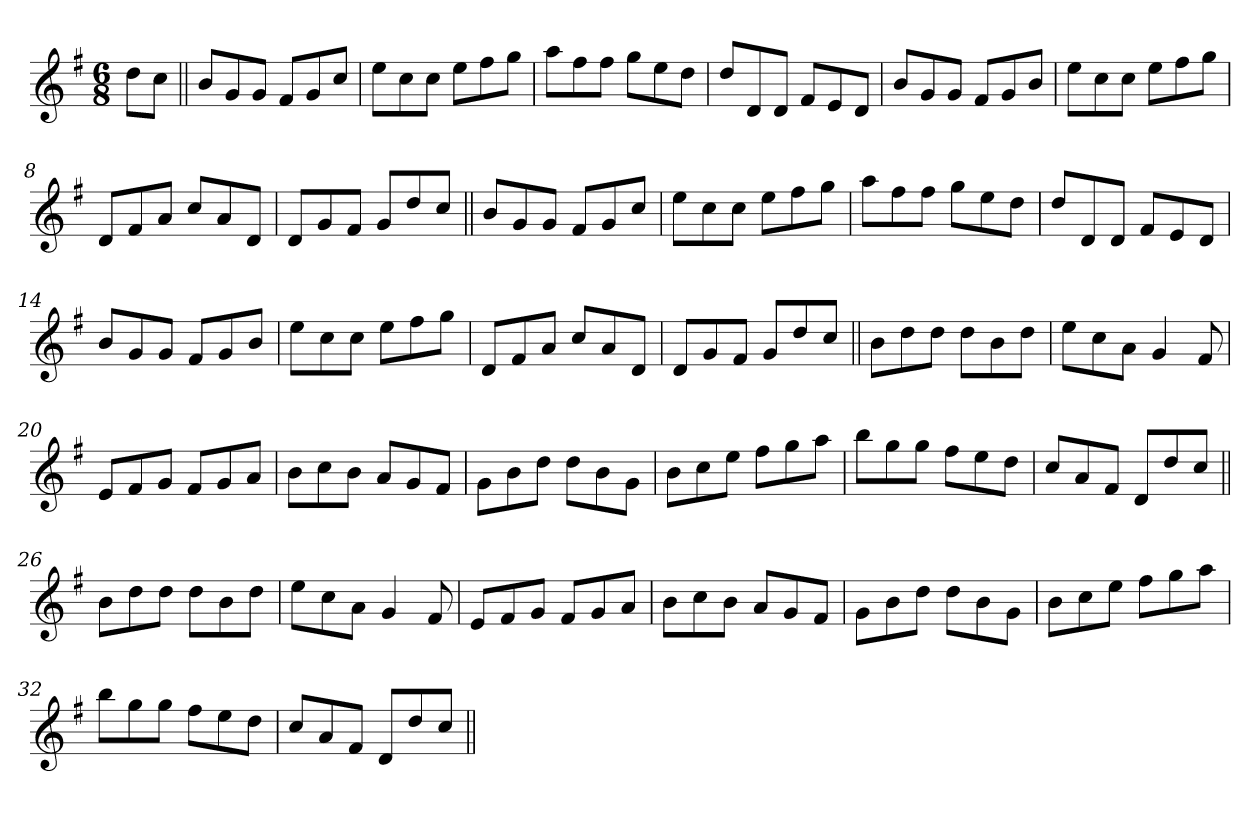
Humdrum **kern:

**kern
*part1
*staff1
*clefG2
*k[f#]
*G:
*M6/8
=1
8dd\L
8cc\J
=2||
8b/L
8g/
8g/J
8f#/L
8g/
8cc/J
=3
8ee\L
8cc\
8cc\J
8ee\L
8ff#\
8gg\J
=4
8aa\L
8ff#\
8ff#\J
8gg\L
8ee\
8dd\J
=5
8dd/L
8d/
8d/J
8f#/L
8e/
8d/J
=6
8b/L
8g/
8g/J
8f#/L
8g/
8b/J
=7
8ee\L
8cc\
8cc\J
8ee\L
8ff#\
8gg\J
!!LO:LB:g=z
=8
8d/L
8f#/
8a/J
8cc/L
8a/
8d/J
=9
8d/L
8g/
8f#/J
8g/L
8dd/
8cc/J
=10||
8b/L
8g/
8g/J
8f#/L
8g/
8cc/J
=11
8ee\L
8cc\
8cc\J
8ee\L
8ff#\
8gg\J
=12
8aa\L
8ff#\
8ff#\J
8gg\L
8ee\
8dd\J
=13
8dd/L
8d/
8d/J
8f#/L
8e/
8d/J
!!LO:LB:g=z
=14
8b/L
8g/
8g/J
8f#/L
8g/
8b/J
=15
8ee\L
8cc\
8cc\J
8ee\L
8ff#\
8gg\J
=16
8d/L
8f#/
8a/J
8cc/L
8a/
8d/J
=17
8d/L
8g/
8f#/J
8g/L
8dd/
8cc/J
=18||
8b\L
8dd\
8dd\J
8dd\L
8b\
8dd\J
=19
8ee\L
8cc\
8a\J
4g/
8f#/
!!LO:LB:g=z
=20
8e/L
8f#/
8g/J
8f#/L
8g/
8a/J
=21
8b\L
8cc\
8b\J
8a/L
8g/
8f#/J
=22
8g\L
8b\
8dd\J
8dd\L
8b\
8g\J
=23
8b\L
8cc\
8ee\J
8ff#\L
8gg\
8aa\J
=24
8bb\L
8gg\
8gg\J
8ff#\L
8ee\
8dd\J
=25
8cc/L
8a/
8f#/J
8d/L
8dd/
8cc/J
!!LO:LB:g=z
=26||
8b\L
8dd\
8dd\J
8dd\L
8b\
8dd\J
=27
8ee\L
8cc\
8a\J
4g/
8f#/
=28
8e/L
8f#/
8g/J
8f#/L
8g/
8a/J
=29
8b\L
8cc\
8b\J
8a/L
8g/
8f#/J
=30
8g\L
8b\
8dd\J
8dd\L
8b\
8g\J
=31
8b\L
8cc\
8ee\J
8ff#\L
8gg\
8aa\J
=32
8bb\L
8gg\
8gg\J
8ff#\L
8ee\
8dd\J
!!LO:LB:g=z
=33
8cc/L
8a/
8f#/J
8d/L
8dd/
8cc/J
=||
*-
